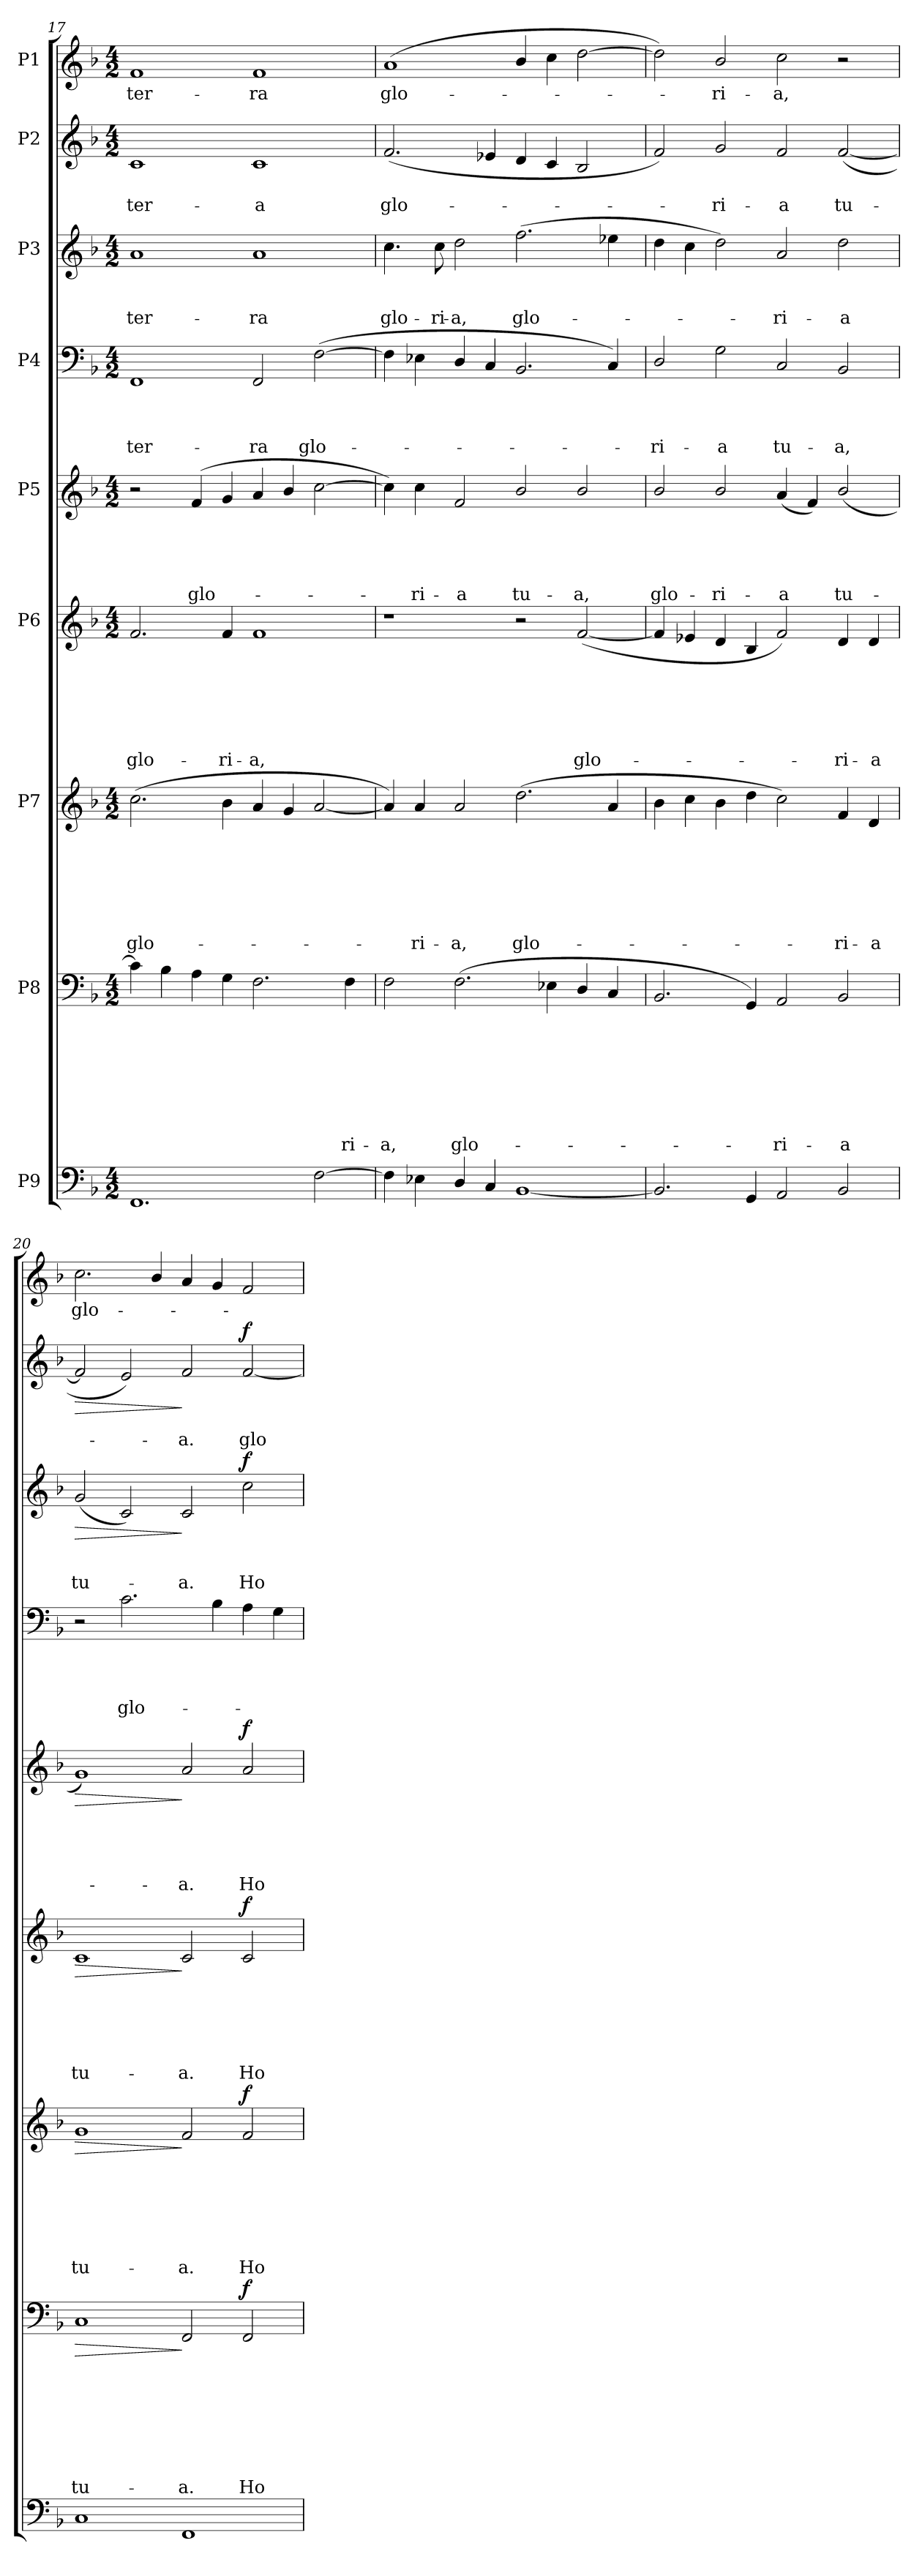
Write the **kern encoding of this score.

**kern	**kern	**text	**text	**text	**text	**text	**text	**text	**text	**dynam	**kern	**text	**text	**text	**text	**text	**text	**text	**dynam	**kern	**text	**text	**text	**text	**text	**text	**dynam	**kern	**text	**text	**text	**text	**text	**dynam	**kern	**text	**text	**text	**text	**kern	**text	**text	**text	**dynam	**kern	**text	**text	**dynam	**kern	**text
*part9	*part8	*part8	*part8	*part8	*part8	*part8	*part8	*part8	*part8	*part8	*part7	*part7	*part7	*part7	*part7	*part7	*part7	*part7	*part7	*part6	*part6	*part6	*part6	*part6	*part6	*part6	*part6	*part5	*part5	*part5	*part5	*part5	*part5	*part5	*part4	*part4	*part4	*part4	*part4	*part3	*part3	*part3	*part3	*part3	*part2	*part2	*part2	*part2	*part1	*part1
*staff9	*staff8	*staff8	*staff8	*staff8	*staff8	*staff8	*staff8	*staff8	*staff8	*staff8	*staff7	*staff7	*staff7	*staff7	*staff7	*staff7	*staff7	*staff7	*staff7	*staff6	*staff6	*staff6	*staff6	*staff6	*staff6	*staff6	*staff6	*staff5	*staff5	*staff5	*staff5	*staff5	*staff5	*staff5	*staff4	*staff4	*staff4	*staff4	*staff4	*staff3	*staff3	*staff3	*staff3	*staff3	*staff2	*staff2	*staff2	*staff2	*staff1	*staff1
*I"P9	*I"P8	*	*	*	*	*	*	*	*	*	*I"P7	*	*	*	*	*	*	*	*	*I"P6	*	*	*	*	*	*	*	*I"P5	*	*	*	*	*	*	*I"P4	*	*	*	*	*I"P3	*	*	*	*	*I"P2	*	*	*	*I"P1	*
*clefF4	*clefF4	*	*	*	*	*	*	*	*	*	*clefG2	*	*	*	*	*	*	*	*	*clefG2	*	*	*	*	*	*	*	*clefG2	*	*	*	*	*	*	*clefF4	*	*	*	*	*clefG2	*	*	*	*	*clefG2	*	*	*	*clefG2	*
*	*	*	*	*	*	*	*	*	*	*	*ITrd7c12	*	*	*	*	*	*	*	*	*	*	*	*	*	*	*	*	*	*	*	*	*	*	*	*	*	*	*	*	*ITrd7c12	*	*	*	*	*	*	*	*	*	*
*k[b-]	*k[b-]	*	*	*	*	*	*	*	*	*	*k[b-]	*	*	*	*	*	*	*	*	*k[b-]	*	*	*	*	*	*	*	*k[b-]	*	*	*	*	*	*	*k[b-]	*	*	*	*	*k[b-]	*	*	*	*	*k[b-]	*	*	*	*k[b-]	*
*F:	*F:	*	*	*	*	*	*	*	*	*	*F:	*	*	*	*	*	*	*	*	*F:	*	*	*	*	*	*	*	*F:	*	*	*	*	*	*	*F:	*	*	*	*	*F:	*	*	*	*	*F:	*	*	*	*F:	*
*M4/2	*M4/2	*	*	*	*	*	*	*	*	*	*M4/2	*	*	*	*	*	*	*	*	*M4/2	*	*	*	*	*	*	*	*M4/2	*	*	*	*	*	*	*M4/2	*	*	*	*	*M4/2	*	*	*	*	*M4/2	*	*	*	*M4/2	*
=17	=17	=17	=17	=17	=17	=17	=17	=17	=17	=17	=17	=17	=17	=17	=17	=17	=17	=17	=17	=17	=17	=17	=17	=17	=17	=17	=17	=17	=17	=17	=17	=17	=17	=17	=17	=17	=17	=17	=17	=17	=17	=17	=17	=17	=17	=17	=17	=17	=17	=17
!	!	!	!	!	!	!	!	!	!	!	!	!	!	!	!	!	!	!LO:LY:b	!	!	!	!	!	!	!	!LO:LY:b	!	!	!	!	!	!	!	!	!	!	!	!	!LO:LY:b	!	!	!	!LO:LY:b	!	!	!	!LO:LY:b	!	!	!LO:LY:b
1.FF	4c\]	.	.	.	.	.	.	.	.	.	(>2.c\	.	.	.	.	.	.	glo-	.	2.f/	.	.	.	.	.	glo-	.	2r	.	.	.	.	.	.	1FF	.	.	.	ter-	1A	.	.	ter-	.	1c	.	ter-	.	1f	ter-
.	4B-\	.	.	.	.	.	.	.	.	.	.	.	.	.	.	.	.	.	.	.	.	.	.	.	.	.	.	.	.	.	.	.	.	.	.	.	.	.	.	.	.	.	.	.	.	.	.	.	.	.
!	!	!	!	!	!	!	!	!	!	!	!	!	!	!	!	!	!	!	!	!	!	!	!	!	!	!	!	!	!	!	!	!	!LO:LY:b	!	!	!	!	!	!	!	!	!	!	!	!	!	!	!	!	!
.	4A\	.	.	.	.	.	.	.	.	.	.	.	.	.	.	.	.	.	.	.	.	.	.	.	.	.	.	(>4f/	.	.	.	.	glo-	.	.	.	.	.	.	.	.	.	.	.	.	.	.	.	.	.
!	!	!	!	!	!	!	!	!	!	!	!	!	!	!	!	!	!	!	!	!	!	!	!	!	!	!LO:LY:b	!	!	!	!	!	!	!	!	!	!	!	!	!	!	!	!	!	!	!	!	!	!	!	!
.	4G\	.	.	.	.	.	.	.	.	.	4B-\	.	.	.	.	.	.	.	.	4f/	.	.	.	.	.	-ri-	.	4g/	.	.	.	.	.	.	.	.	.	.	.	.	.	.	.	.	.	.	.	.	.	.
!	!	!	!	!	!	!	!	!	!	!	!	!	!	!	!	!	!	!	!	!	!	!	!	!	!	!LO:LY:b	!	!	!	!	!	!	!	!	!	!	!	!	!LO:LY:b	!	!	!	!LO:LY:b	!	!	!	!LO:LY:b	!	!	!LO:LY:b
.	2.F\	.	.	.	.	.	.	.	.	.	4A/	.	.	.	.	.	.	.	.	1f	.	.	.	.	.	-a,	.	4a/	.	.	.	.	.	.	2FF/	.	.	.	-ra	1A	.	.	-ra	.	1c	.	-a	.	1f	-ra
.	.	.	.	.	.	.	.	.	.	.	4G/	.	.	.	.	.	.	.	.	.	.	.	.	.	.	.	.	4b-/	.	.	.	.	.	.	.	.	.	.	.	.	.	.	.	.	.	.	.	.	.	.
!	!	!	!	!	!	!	!	!	!	!	!	!	!	!	!	!	!	!	!	!	!	!	!	!	!	!	!	!	!	!	!	!	!	!	!	!	!	!	!LO:LY:b	!	!	!	!	!	!	!	!	!	!	!
[>2F\	.	.	.	.	.	.	.	.	.	.	[<2A/	.	.	.	.	.	.	.	.	.	.	.	.	.	.	.	.	[>2cc\	.	.	.	.	.	.	(>[>2F\	.	.	.	glo-	.	.	.	.	.	.	.	.	.	.	.
!	!	!	!	!	!	!	!	!	!LO:LY:b	!	!	!	!	!	!	!	!	!	!	!	!	!	!	!	!	!	!	!	!	!	!	!	!	!	!	!	!	!	!	!	!	!	!	!	!	!	!	!	!	!
.	4F\	.	.	.	.	.	.	.	-ri-	.	.	.	.	.	.	.	.	.	.	.	.	.	.	.	.	.	.	.	.	.	.	.	.	.	.	.	.	.	.	.	.	.	.	.	.	.	.	.	.	.
=18	=18	=18	=18	=18	=18	=18	=18	=18	=18	=18	=18	=18	=18	=18	=18	=18	=18	=18	=18	=18	=18	=18	=18	=18	=18	=18	=18	=18	=18	=18	=18	=18	=18	=18	=18	=18	=18	=18	=18	=18	=18	=18	=18	=18	=18	=18	=18	=18	=18	=18
!	!	!	!	!	!	!	!	!	!LO:LY:b	!	!	!	!	!	!	!	!	!	!	!	!	!	!	!	!	!	!	!	!	!	!	!	!	!	!	!	!	!	!	!	!	!	!LO:LY:b	!	!	!	!LO:LY:b	!	!	!LO:LY:b
4F\]	2F\	.	.	.	.	.	.	.	-a,	.	4A/])	.	.	.	.	.	.	.	.	1r	.	.	.	.	.	.	.	4cc\])	.	.	.	.	.	.	4F\]	.	.	.	.	4.c\	.	.	glo-	.	(<2.f/	.	glo-	.	(>1a	glo-
!	!	!	!	!	!	!	!	!	!	!	!	!	!	!	!	!	!	!LO:LY:b	!	!	!	!	!	!	!	!	!	!	!	!	!	!	!LO:LY:b	!	!	!	!	!	!	!	!	!	!	!	!	!	!	!	!	!
4E-X\	.	.	.	.	.	.	.	.	.	.	4A/	.	.	.	.	.	.	-ri-	.	.	.	.	.	.	.	.	.	4cc\	.	.	.	.	-ri-	.	4E-X\	.	.	.	.	.	.	.	.	.	.	.	.	.	.	.
!	!	!	!	!	!	!	!	!	!	!	!	!	!	!	!	!	!	!	!	!	!	!	!	!	!	!	!	!	!	!	!	!	!	!	!	!	!	!	!	!	!	!	!LO:LY:b	!	!	!	!	!	!	!
.	.	.	.	.	.	.	.	.	.	.	.	.	.	.	.	.	.	.	.	.	.	.	.	.	.	.	.	.	.	.	.	.	.	.	.	.	.	.	.	8c\	.	.	-ri-	.	.	.	.	.	.	.
!	!	!	!	!	!	!	!	!	!LO:LY:b	!	!	!	!	!	!	!	!	!LO:LY:b	!	!	!	!	!	!	!	!	!	!	!	!	!	!	!LO:LY:b	!	!	!	!	!	!	!	!	!	!LO:LY:b	!	!	!	!	!	!	!
4D/	(>2.F\	.	.	.	.	.	.	.	glo-	.	2A/	.	.	.	.	.	.	-a,	.	.	.	.	.	.	.	.	.	2f/	.	.	.	.	-a	.	4D/	.	.	.	.	2d\	.	.	-a,	.	.	.	.	.	.	.
4C/	.	.	.	.	.	.	.	.	.	.	.	.	.	.	.	.	.	.	.	.	.	.	.	.	.	.	.	.	.	.	.	.	.	.	4C/	.	.	.	.	.	.	.	.	.	4e-X/	.	.	.	.	.
!	!	!	!	!	!	!	!	!	!	!	!	!	!	!	!	!	!	!LO:LY:b	!	!	!	!	!	!	!	!	!	!	!	!	!	!	!LO:LY:b	!	!	!	!	!	!	!	!	!	!LO:LY:b	!	!	!	!	!	!	!
[<1BB-	.	.	.	.	.	.	.	.	.	.	(>2.d\	.	.	.	.	.	.	glo-	.	2r	.	.	.	.	.	.	.	2b-/	.	.	.	.	tu-	.	2.BB-/	.	.	.	.	(>2.f\	.	.	glo-	.	4d/	.	.	.	4b-/	.
.	4E-X\	.	.	.	.	.	.	.	.	.	.	.	.	.	.	.	.	.	.	.	.	.	.	.	.	.	.	.	.	.	.	.	.	.	.	.	.	.	.	.	.	.	.	.	4c/	.	.	.	4cc\	.
!	!	!	!	!	!	!	!	!	!	!	!	!	!	!	!	!	!	!	!	!	!	!	!	!	!	!LO:LY:b	!	!	!	!	!	!	!LO:LY:b	!	!	!	!	!	!	!	!	!	!	!	!	!	!	!	!	!
.	4D/	.	.	.	.	.	.	.	.	.	.	.	.	.	.	.	.	.	.	(<[<2f/	.	.	.	.	.	glo-	.	2b-/	.	.	.	.	-a,	.	.	.	.	.	.	.	.	.	.	.	2B-/	.	.	.	[>2dd\	.
.	4C/	.	.	.	.	.	.	.	.	.	4A/	.	.	.	.	.	.	.	.	.	.	.	.	.	.	.	.	.	.	.	.	.	.	.	4C/)	.	.	.	.	4e-X\	.	.	.	.	.	.	.	.	.	.
=19	=19	=19	=19	=19	=19	=19	=19	=19	=19	=19	=19	=19	=19	=19	=19	=19	=19	=19	=19	=19	=19	=19	=19	=19	=19	=19	=19	=19	=19	=19	=19	=19	=19	=19	=19	=19	=19	=19	=19	=19	=19	=19	=19	=19	=19	=19	=19	=19	=19	=19
!	!	!	!	!	!	!	!	!	!	!	!	!	!	!	!	!	!	!	!	!	!	!	!	!	!	!	!	!	!	!	!	!	!LO:LY:b	!	!	!	!	!	!LO:LY:b	!	!	!	!	!	!	!	!	!	!	!
2.BB-/]	2.BB-/	.	.	.	.	.	.	.	.	.	4B-\	.	.	.	.	.	.	.	.	4f/]	.	.	.	.	.	.	.	2b-/	.	.	.	.	glo-	.	2D/	.	.	.	-ri-	4d\	.	.	.	.	2f/)	.	.	.	2dd\])	.
.	.	.	.	.	.	.	.	.	.	.	4c\	.	.	.	.	.	.	.	.	4e-X/	.	.	.	.	.	.	.	.	.	.	.	.	.	.	.	.	.	.	.	4c\	.	.	.	.	.	.	.	.	.	.
!	!	!	!	!	!	!	!	!	!	!	!	!	!	!	!	!	!	!	!	!	!	!	!	!	!	!	!	!	!	!	!	!	!LO:LY:b	!	!	!	!	!	!LO:LY:b	!	!	!	!	!	!	!	!LO:LY:b	!	!	!LO:LY:b
.	.	.	.	.	.	.	.	.	.	.	4B-\	.	.	.	.	.	.	.	.	4d/	.	.	.	.	.	.	.	2b-/	.	.	.	.	-ri-	.	2G\	.	.	.	-a	2d\)	.	.	.	.	2g/	.	-ri-	.	2b-/	-ri-
4GG/	4GG/)	.	.	.	.	.	.	.	.	.	4d\	.	.	.	.	.	.	.	.	4B-/	.	.	.	.	.	.	.	.	.	.	.	.	.	.	.	.	.	.	.	.	.	.	.	.	.	.	.	.	.	.
!	!	!	!	!	!	!	!	!	!LO:LY:b	!	!	!	!	!	!	!	!	!	!	!	!	!	!	!	!	!	!	!	!	!	!	!	!LO:LY:b	!	!	!	!	!	!LO:LY:b	!	!	!	!LO:LY:b	!	!	!	!LO:LY:b	!	!	!LO:LY:b
2AA/	2AA/	.	.	.	.	.	.	.	-ri-	.	2c\)	.	.	.	.	.	.	.	.	2f/)	.	.	.	.	.	.	.	(<4a/	.	.	.	.	-a	.	2C/	.	.	.	tu-	2A/	.	.	-ri-	.	2f/	.	-a	.	2cc\	-a,
.	.	.	.	.	.	.	.	.	.	.	.	.	.	.	.	.	.	.	.	.	.	.	.	.	.	.	.	4f/)	.	.	.	.	.	.	.	.	.	.	.	.	.	.	.	.	.	.	.	.	.	.
!	!	!	!	!	!	!	!	!	!LO:LY:b	!	!	!	!	!	!	!	!	!LO:LY:b	!	!	!	!	!	!	!	!LO:LY:b	!	!	!	!	!	!	!LO:LY:b	!	!	!	!	!	!LO:LY:b	!	!	!	!LO:LY:b	!	!	!	!LO:LY:b	!	!	!
2BB-/	2BB-/	.	.	.	.	.	.	.	-a	.	4F/	.	.	.	.	.	.	-ri-	.	4d/	.	.	.	.	.	-ri-	.	(<2b-/	.	.	.	.	tu-	.	2BB-/	.	.	.	-a,	2d\	.	.	-a	.	(<[<2f/	.	tu-	.	2r	.
!	!	!	!	!	!	!	!	!	!	!	!	!	!	!	!	!	!	!LO:LY:b	!	!	!	!	!	!	!	!LO:LY:b	!	!	!	!	!	!	!	!	!	!	!	!	!	!	!	!	!	!	!	!	!	!	!	!
.	.	.	.	.	.	.	.	.	.	.	4D/	.	.	.	.	.	.	-a	.	4d/	.	.	.	.	.	-a	.	.	.	.	.	.	.	.	.	.	.	.	.	.	.	.	.	.	.	.	.	.	.	.
=20	=20	=20	=20	=20	=20	=20	=20	=20	=20	=20	=20	=20	=20	=20	=20	=20	=20	=20	=20	=20	=20	=20	=20	=20	=20	=20	=20	=20	=20	=20	=20	=20	=20	=20	=20	=20	=20	=20	=20	=20	=20	=20	=20	=20	=20	=20	=20	=20	=20	=20
!	!	!	!	!	!	!	!	!	!LO:LY:b	!LO:HP:b	!	!	!	!	!	!	!	!LO:LY:b	!LO:HP:b	!	!	!	!	!	!	!LO:LY:b	!LO:HP:b	!	!	!	!	!	!	!LO:HP:b	!	!	!	!	!	!	!	!	!LO:LY:b	!LO:HP:b	!	!	!	!LO:HP:b	!	!LO:LY:b
1C	1C	.	.	.	.	.	.	.	tu-	>	1G	.	.	.	.	.	.	tu-	>	1c	.	.	.	.	.	tu-	>	1g)	.	.	.	.	.	>	2r	.	.	.	.	(<2G/	.	.	tu-	>	2f/]	.	.	>	2.cc\	glo-
!	!	!	!	!	!	!	!	!	!	!	!	!	!	!	!	!	!	!	!	!	!	!	!	!	!	!	!	!	!	!	!	!	!	!	!	!	!	!	!LO:LY:b	!	!	!	!	!	!	!	!	!	!	!
.	.	.	.	.	.	.	.	.	.	.	.	.	.	.	.	.	.	.	.	.	.	.	.	.	.	.	.	.	.	.	.	.	.	.	2.c\	.	.	.	glo-	2C/)	.	.	.	.	2e/)	.	.	.	.	.
.	.	.	.	.	.	.	.	.	.	.	.	.	.	.	.	.	.	.	.	.	.	.	.	.	.	.	.	.	.	.	.	.	.	.	.	.	.	.	.	.	.	.	.	.	.	.	.	.	4b-/	.
!	!	!	!	!	!	!	!	!	!LO:LY:b	!	!	!	!	!	!	!	!	!LO:LY:b	!	!	!	!	!	!	!	!LO:LY:b	!	!	!	!	!	!	!LO:LY:b	!	!	!	!	!	!	!	!	!	!LO:LY:b	!	!	!	!LO:LY:b	!	!	!
1FF	2FF/	.	.	.	.	.	.	.	-a.	]	2F/	.	.	.	.	.	.	-a.	]	2c/	.	.	.	.	.	-a.	]	2a/	.	.	.	.	-a.	]	.	.	.	.	.	2C/	.	.	-a.	]	2f/	.	-a.	]	4a/	.
.	.	.	.	.	.	.	.	.	.	.	.	.	.	.	.	.	.	.	.	.	.	.	.	.	.	.	.	.	.	.	.	.	.	.	4B-\	.	.	.	.	.	.	.	.	.	.	.	.	.	4g/	.
!	!	!	!	!	!	!	!	!	!LO:LY:b	!LO:DY:a	!	!	!	!	!	!	!	!LO:LY:b	!LO:DY:a	!	!	!	!	!	!	!LO:LY:b	!LO:DY:a	!	!	!	!	!	!LO:LY:b	!LO:DY:a	!	!	!	!	!	!	!	!	!LO:LY:b	!LO:DY:a	!	!	!LO:LY:b	!LO:DY:a	!	!
.	2FF/	.	.	.	.	.	.	.	Ho-	f	2F/	.	.	.	.	.	.	Ho-	f	2c/	.	.	.	.	.	Ho-	f	2a/	.	.	.	.	Ho-	f	4A\	.	.	.	.	2c\	.	.	Ho-	f	[<2f/	.	glo-	f	2f/	.
.	.	.	.	.	.	.	.	.	.	.	.	.	.	.	.	.	.	.	.	.	.	.	.	.	.	.	.	.	.	.	.	.	.	.	4G\	.	.	.	.	.	.	.	.	.	.	.	.	.	.	.
=	=	=	=	=	=	=	=	=	=	=	=	=	=	=	=	=	=	=	=	=	=	=	=	=	=	=	=	=	=	=	=	=	=	=	=	=	=	=	=	=	=	=	=	=	=	=	=	=	=	=
*-	*-	*-	*-	*-	*-	*-	*-	*-	*-	*-	*-	*-	*-	*-	*-	*-	*-	*-	*-	*-	*-	*-	*-	*-	*-	*-	*-	*-	*-	*-	*-	*-	*-	*-	*-	*-	*-	*-	*-	*-	*-	*-	*-	*-	*-	*-	*-	*-	*-	*-
